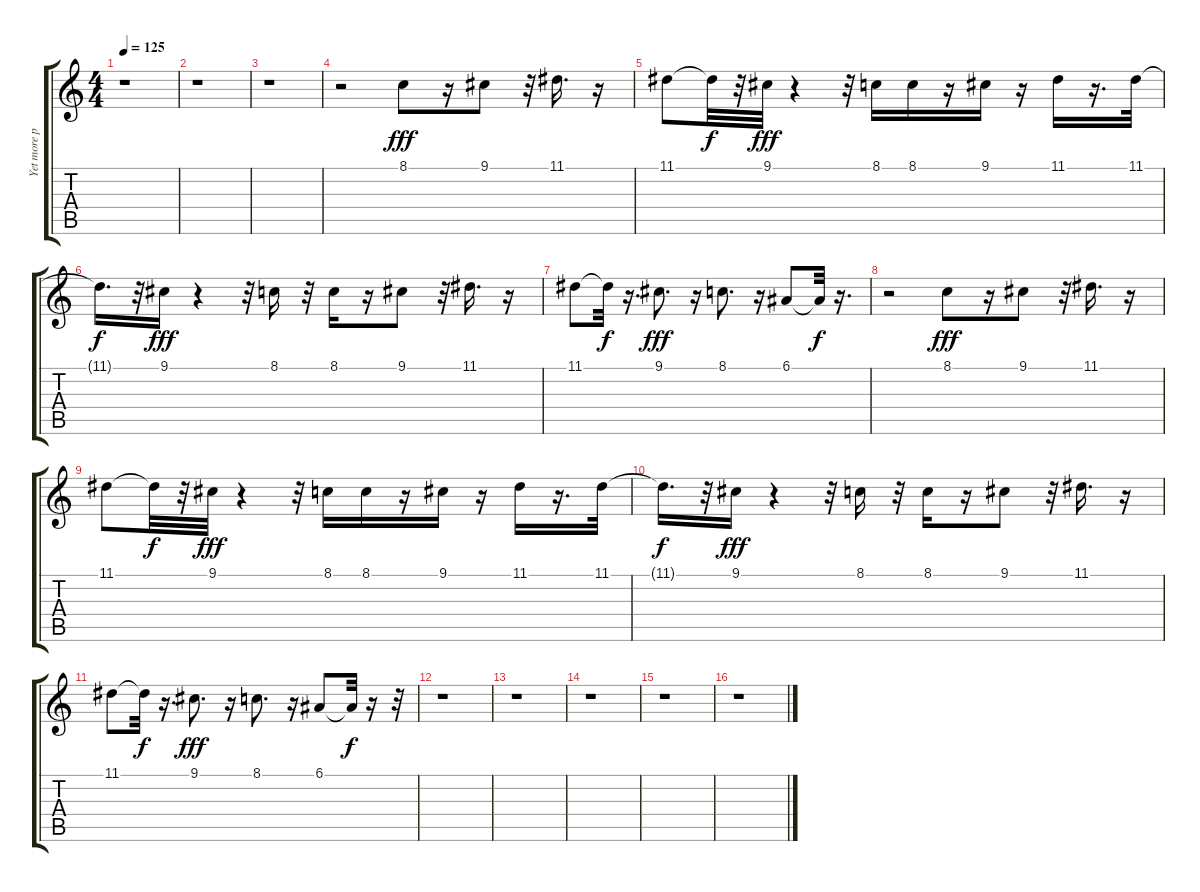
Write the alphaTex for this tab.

\track ("Yet more piano" "Yet more p") {instrument acousticgrandpiano}
\staff {score tabs}
\tuning (E4 B3 G3 D3 A2 E2) {hide}
\ts (4 4)
\tempo 125
\clef g2
\ks c
r.1{dy f} |
r.1 |
r.1 |
r.2 8.1.8{dy fff} r.16 9.1.8 r.32 11.1.16{d} r.16 |
11.1.8 11.1{t}.32{dy f} r.32 9.1.32{dy fff} r.4 r.32 8.1.16 8.1.16 r.16 9.1.16 r.16 11.1.16 r.16{d} 11.1.32 |
11.1{t}.16{d dy f} r.32 9.1.16{dy fff} r.4 r.32 8.1.16 r.32 8.1.16 r.16 9.1.8 r.32 11.1.16{d} r.16 |
11.1.8 11.1{t}.32{dy f} r.16{d} 9.1.8{d dy fff} r.16 8.1.8{d} r.16 6.1.8 6.1{t}.32{dy f} r.16{d} |
r.2 8.1.8{dy fff} r.16 9.1.8 r.32 11.1.16{d} r.16 |
11.1.8 11.1{t}.32{dy f} r.32 9.1.32{dy fff} r.4 r.32 8.1.16 8.1.16 r.16 9.1.16 r.16 11.1.16 r.16{d} 11.1.32 |
11.1{t}.16{d dy f} r.32 9.1.16{dy fff} r.4 r.32 8.1.16 r.32 8.1.16 r.16 9.1.8 r.32 11.1.16{d} r.16 |
11.1.8 11.1{t}.32{dy f} r.16{d} 9.1.8{d dy fff} r.16 8.1.8{d} r.16 6.1.8 6.1{t}.32{dy f} r.16 r.32 |
r.1 |
r.1 |
r.1 |
r.1 |
r.1
